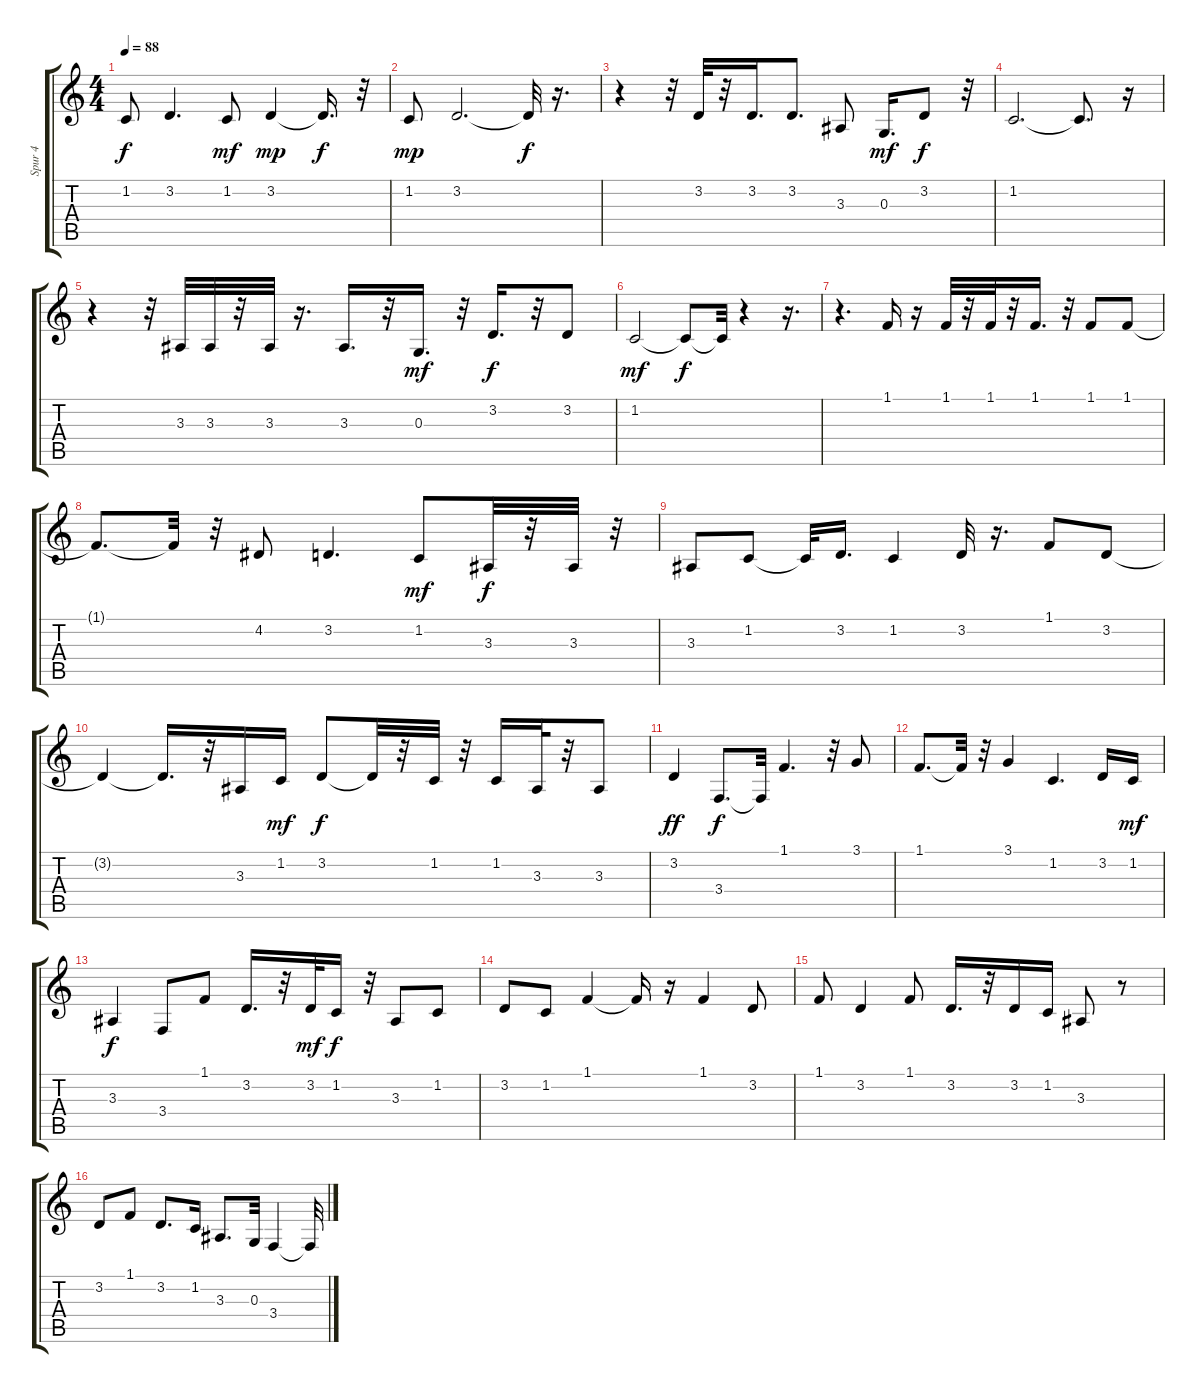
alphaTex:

\track ("Spur 4" "Spur 4") {instrument choiraahs}
\staff {score tabs}
\tuning (E4 B3 G3 D3 A2 E2) {hide}
\ts (4 4)
\tempo 88
\clef g2
\ks c
1.2.8{dy f} 3.2.4{d} 1.2.8{dy mf} 3.2.4{dy mp} 3.2{t}.16{d dy f} r.32 |
1.2.8{dy mp} 3.2.2{d} 3.2{t}.32{dy f} r.16{d} |
r.4 r.32 3.2.32 r.32 3.2.16{d} 3.2.8{d} 3.3.8 0.3.16{d dy mf} 3.2.8{dy f} r.32 |
1.2.2{d} 1.2{t}.8{d} r.16 |
r.4 r.32 3.3.32 3.3.32 r.32 3.3.32 r.16{d} 3.3.16{d} r.32 0.3.16{d dy mf} r.32 3.2.16{d dy f} r.32 3.2.8 |
1.2.2{dy mf} 1.2{t}.8{dy f} 1.2{t}.32 r.4 r.16{d} |
r.4{d} 1.1.16 r.16 1.1.32 r.32 1.1.32 r.32 1.1.16{d} r.32 1.1.8 1.1.8 |
1.1{t}.8{d} 1.1{t}.32 r.32 4.2.8 3.2.4{d} 1.2.8{dy mf} 3.3.32{dy f} r.32 3.3.32 r.32 |
3.3.8 1.2.8 1.2{t}.32 3.2.16{d} 1.2.4 3.2.32 r.16{d} 1.1.8 3.2.8 |
3.2{t}.4 3.2{t}.16{d} r.32 3.3.16 1.2.16{dy mf} 3.2.8{dy f} 3.2{t}.32 r.32 1.2.32 r.32 1.2.16 3.3.32 r.32 3.3.8 |
3.2.4{dy ff} 3.4.8{d dy f} 3.4{t}.32 1.1.4{d} r.32 3.1.8 |
1.1.8{d} 1.1{t}.32 r.32 3.1.4 1.2.4{d} 3.2.16 1.2.16{dy mf} |
3.3.4{dy f} 3.4.8 1.1.8 3.2.16{d} r.32 3.2.32{dy mf} 1.2.16{dy f} r.32 3.3.8 1.2.8 |
3.2.8 1.2.8 1.1.4 1.1{t}.16 r.16 1.1.4 3.2.8 |
1.1.8 3.2.4 1.1.8 3.2.16{d} r.32 3.2.16 1.2.16 3.3.8 r.8 |
3.2.8 1.1.8 3.2.8{d} 1.2.16 3.3.8{d} 0.3.32 3.4.4 3.4{t}.32
